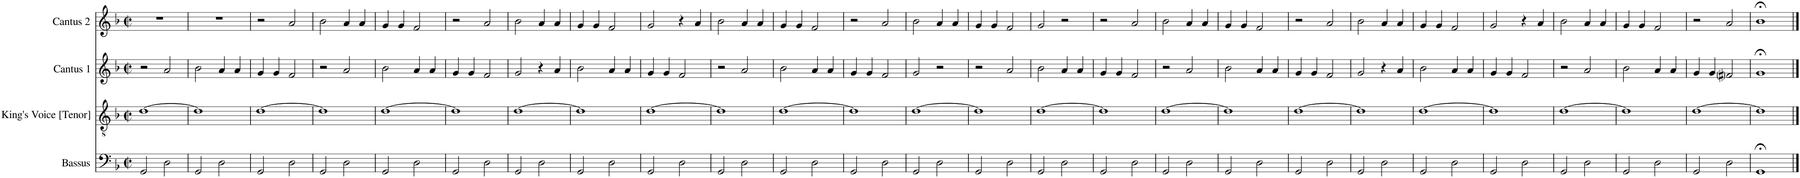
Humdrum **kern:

**kern	**kern	**kern	**kern
*part4	*part3	*part2	*part1
*staff4	*staff3	*staff2	*staff1
*I"Bassus	*I"King's Voice [Tenor]	*I"Cantus 1	*I"Cantus 2
*I'B.	*I'[T.]	*I'C1.	*I'C2.
*clefF4	*clefGv2	*clefG2	*clefG2
*k[b-]	*k[b-]	*k[b-]	*k[b-]
*M2/2	*M2/2	*M2/2	*M2/2
*met(c|)	*met(c|)	*met(c|)	*met(c|)
=1	=1	=1	=1
2GG/	[1d	2r	1r
2D\	.	2a/	.
=2	=2	=2	=2
2GG/	1d]	2b-\	1r
2D\	.	4a/	.
.	.	4a/	.
=3	=3	=3	=3
2GG/	[1d	4g/	2r
.	.	4g/	.
2D\	.	2f/	2a/
=4	=4	=4	=4
2GG/	1d]	2r	2b-\
2D\	.	2a/	4a/
.	.	.	4a/
=5	=5	=5	=5
2GG/	[1d	2b-\	4g/
.	.	.	4g/
2D\	.	4a/	2f/
.	.	4a/	.
=6	=6	=6	=6
2GG/	1d]	4g/	2r
.	.	4g/	.
2D\	.	2f/	2a/
=7	=7	=7	=7
2GG/	[1d	2g/	2b-\
2D\	.	4r	4a/
.	.	4a/	4a/
=8	=8	=8	=8
2GG/	1d]	2b-\	4g/
.	.	.	4g/
2D\	.	4a/	2f/
.	.	4a/	.
=9	=9	=9	=9
2GG/	[1d	4g/	2g/
.	.	4g/	.
2D\	.	2f/	4r
.	.	.	4a/
=10	=10	=10	=10
2GG/	1d]	2r	2b-\
2D\	.	2a/	4a/
.	.	.	4a/
=11	=11	=11	=11
2GG/	[1d	2b-\	4g/
.	.	.	4g/
2D\	.	4a/	2f/
.	.	4a/	.
=12	=12	=12	=12
2GG/	1d]	4g/	2r
.	.	4g/	.
2D\	.	2f/	2a/
=13	=13	=13	=13
2GG/	[1d	2g/	2b-\
2D\	.	2r	4a/
.	.	.	4a/
=14	=14	=14	=14
2GG/	1d]	2r	4g/
.	.	.	4g/
2D\	.	2a/	2f/
=15	=15	=15	=15
2GG/	[1d	2b-\	2g/
2D\	.	4a/	2r
.	.	4a/	.
=16	=16	=16	=16
2GG/	1d]	4g/	2r
.	.	4g/	.
2D\	.	2f/	2a/
=17	=17	=17	=17
2GG/	[1d	2r	2b-\
2D\	.	2a/	4a/
.	.	.	4a/
=18	=18	=18	=18
2GG/	1d]	2b-\	4g/
.	.	.	4g/
2D\	.	4a/	2f/
.	.	4a/	.
=19	=19	=19	=19
2GG/	[1d	4g/	2r
.	.	4g/	.
2D\	.	2f/	2a/
=20	=20	=20	=20
2GG/	1d]	2g/	2b-\
2D\	.	4r	4a/
.	.	4a/	4a/
=21	=21	=21	=21
2GG/	[1d	2b-\	4g/
.	.	.	4g/
2D\	.	4a/	2f/
.	.	4a/	.
=22	=22	=22	=22
2GG/	1d]	4g/	2g/
.	.	4g/	.
2D\	.	2f/	4r
.	.	.	4a/
=23	=23	=23	=23
2GG/	[1d	2r	2b-\
2D\	.	2a/	4a/
.	.	.	4a/
=24	=24	=24	=24
2GG/	1d]	2b-\	4g/
.	.	.	4g/
2D\	.	4a/	2f/
.	.	4a/	.
=25	=25	=25	=25
2GG/	[1d	4g/	2r
.	.	4g/	.
2D\	.	2f#i/	2a/
=26	=26	=26	=26
1GG;<	1d]	1g;<	1b-;<
==	==	==	==
*-	*-	*-	*-
